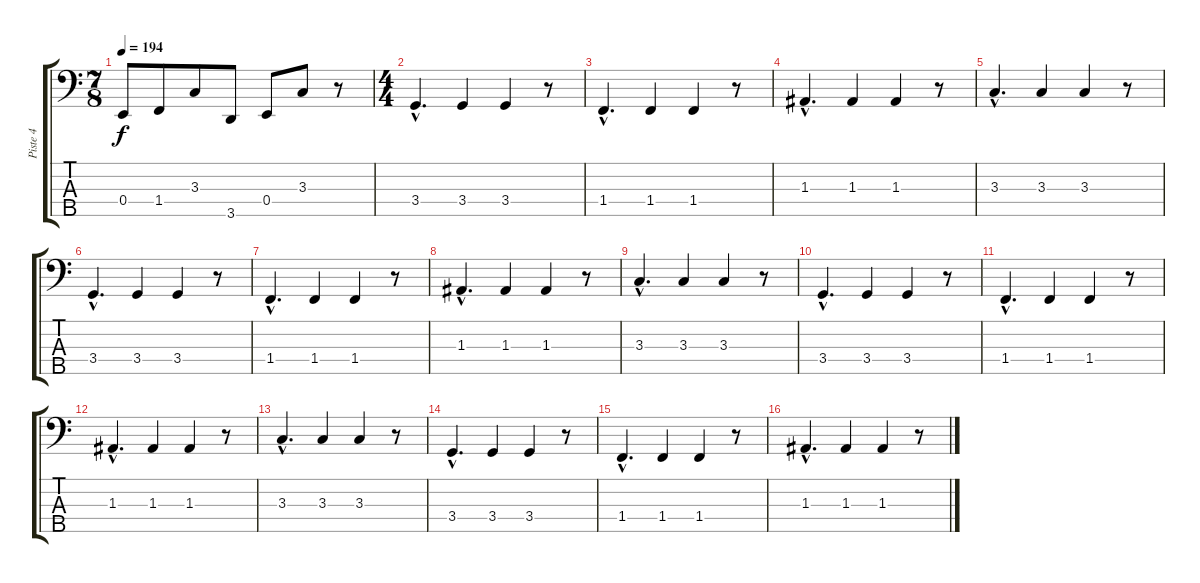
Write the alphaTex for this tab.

\track ("Piste 4" "Piste 4") {instrument electricbassfinger}
\staff {score tabs}
\tuning (G2 D2 A1 E1 B0) {hide}
\ts (7 8)
\tempo 194
\clef f4
\ks c
0.4.8{dy f} 1.4.8 3.3.8 3.5.8 0.4.8 3.3.8 r.8 |
\ts (4 4)
3.4{hac}.4{d} 3.4.4 3.4.4 r.8 |
1.4{hac}.4{d} 1.4.4 1.4.4 r.8 |
1.3{hac}.4{d} 1.3.4 1.3.4 r.8 |
3.3{hac}.4{d} 3.3.4 3.3.4 r.8 |
3.4{hac}.4{d} 3.4.4 3.4.4 r.8 |
1.4{hac}.4{d} 1.4.4 1.4.4 r.8 |
1.3{hac}.4{d} 1.3.4 1.3.4 r.8 |
3.3{hac}.4{d} 3.3.4 3.3.4 r.8 |
3.4{hac}.4{d} 3.4.4 3.4.4 r.8 |
1.4{hac}.4{d} 1.4.4 1.4.4 r.8 |
1.3{hac}.4{d} 1.3.4 1.3.4 r.8 |
3.3{hac}.4{d} 3.3.4 3.3.4 r.8 |
3.4{hac}.4{d} 3.4.4 3.4.4 r.8 |
1.4{hac}.4{d} 1.4.4 1.4.4 r.8 |
1.3{hac}.4{d} 1.3.4 1.3.4 r.8
